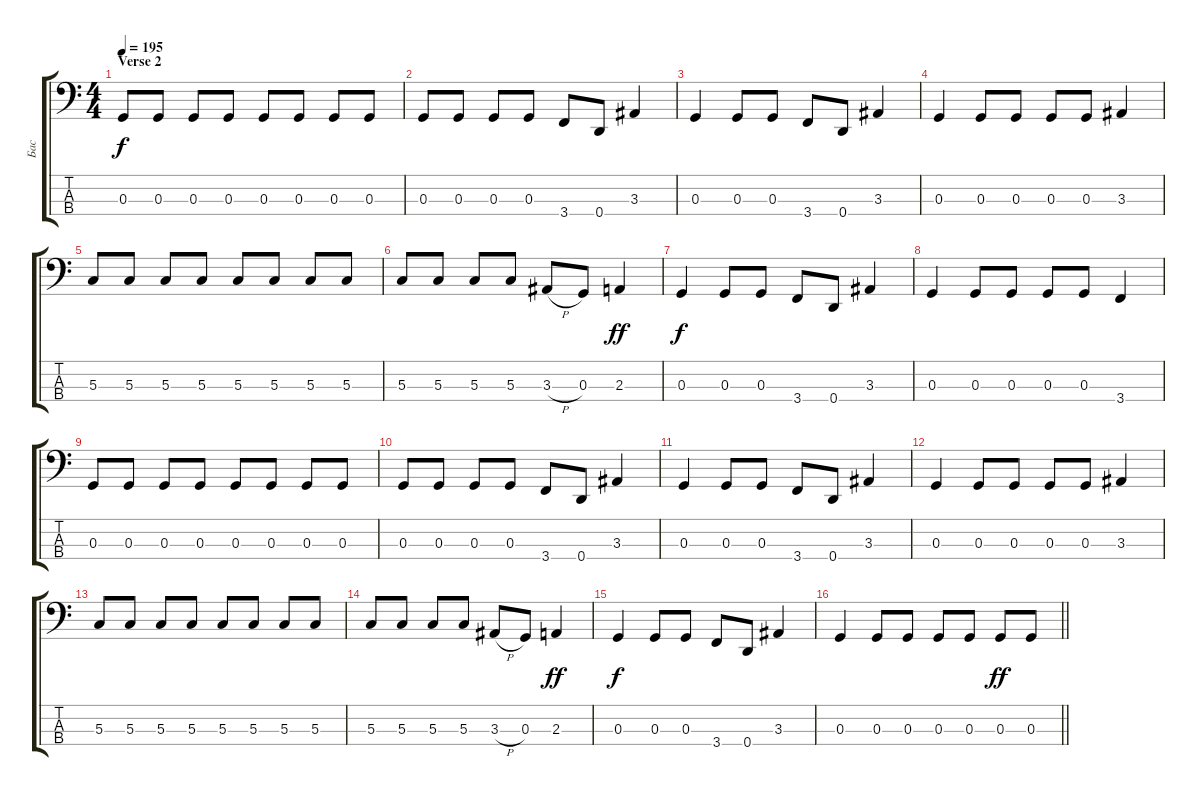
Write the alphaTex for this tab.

\track ("Бас" "Бас") {instrument electricbassfinger}
\staff {score tabs}
\tuning (F2 C2 G1 D1) {hide}
\ts (4 4)
\section ("" "Verse 2")
\tempo 195
\clef f4
\ks c
0.3.8{dy f} 0.3.8 0.3.8 0.3.8 0.3.8 0.3.8 0.3.8 0.3.8 |
0.3.8 0.3.8 0.3.8 0.3.8 3.4.8 0.4.8 3.3.4 |
0.3.4 0.3.8 0.3.8 3.4.8 0.4.8 3.3.4 |
0.3.4 0.3.8 0.3.8 0.3.8 0.3.8 3.3.4 |
5.3.8 5.3.8 5.3.8 5.3.8 5.3.8 5.3.8 5.3.8 5.3.8 |
5.3.8 5.3.8 5.3.8 5.3.8 3.3{h}.8 0.3.8 2.3.4{dy ff} |
0.3.4{dy f} 0.3.8 0.3.8 3.4.8 0.4.8 3.3.4 |
0.3.4 0.3.8 0.3.8 0.3.8 0.3.8 3.4.4 |
0.3.8 0.3.8 0.3.8 0.3.8 0.3.8 0.3.8 0.3.8 0.3.8 |
0.3.8 0.3.8 0.3.8 0.3.8 3.4.8 0.4.8 3.3.4 |
0.3.4 0.3.8 0.3.8 3.4.8 0.4.8 3.3.4 |
0.3.4 0.3.8 0.3.8 0.3.8 0.3.8 3.3.4 |
5.3.8 5.3.8 5.3.8 5.3.8 5.3.8 5.3.8 5.3.8 5.3.8 |
5.3.8 5.3.8 5.3.8 5.3.8 3.3{h}.8 0.3.8 2.3.4{dy ff} |
0.3.4{dy f} 0.3.8 0.3.8 3.4.8 0.4.8 3.3.4 |
\barLineRight lightlight
0.3.4 0.3.8 0.3.8 0.3.8 0.3.8 0.3.8{dy ff} 0.3.8
